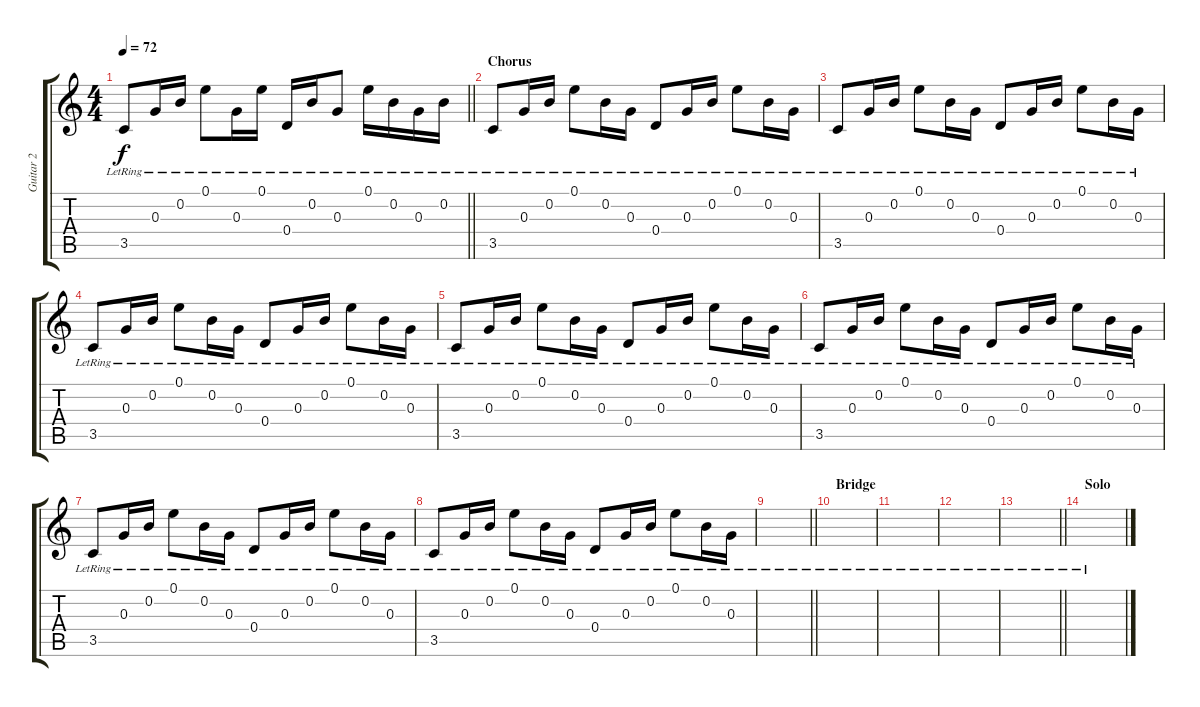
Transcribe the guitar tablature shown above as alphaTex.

\track ("Guitar 2" "Guitar 2") {instrument electricguitarclean}
\staff {score tabs}
\tuning (E4 B3 G3 D3 A2 E2) {hide}
\ts (4 4)
\tempo 72
\clef g2
\barLineRight lightlight
\ks c
3.5{lr}.8{dy f} 0.3{lr}.16 0.2{lr}.16 0.1{lr}.8 0.3{lr}.16 0.1{lr}.16 0.4{lr}.16 0.2{lr}.16 0.3{lr}.8 0.1{lr}.16 0.2{lr}.16 0.3{lr}.16 0.2{lr}.16 |
\section ("" "Chorus")
3.5{lr}.8 0.3{lr}.16 0.2{lr}.16 0.1{lr}.8 0.2{lr}.16 0.3{lr}.16 0.4{lr}.8 0.3{lr}.16 0.2{lr}.16 0.1{lr}.8 0.2{lr}.16 0.3{lr}.16 |
3.5{lr}.8 0.3{lr}.16 0.2{lr}.16 0.1{lr}.8 0.2{lr}.16 0.3{lr}.16 0.4{lr}.8 0.3{lr}.16 0.2{lr}.16 0.1{lr}.8 0.2{lr}.16 0.3{lr}.16 |
3.5{lr}.8 0.3{lr}.16 0.2{lr}.16 0.1{lr}.8 0.2{lr}.16 0.3{lr}.16 0.4{lr}.8 0.3{lr}.16 0.2{lr}.16 0.1{lr}.8 0.2{lr}.16 0.3{lr}.16 |
3.5{lr}.8 0.3{lr}.16 0.2{lr}.16 0.1{lr}.8 0.2{lr}.16 0.3{lr}.16 0.4{lr}.8 0.3{lr}.16 0.2{lr}.16 0.1{lr}.8 0.2{lr}.16 0.3{lr}.16 |
3.5{lr}.8 0.3{lr}.16 0.2{lr}.16 0.1{lr}.8 0.2{lr}.16 0.3{lr}.16 0.4{lr}.8 0.3{lr}.16 0.2{lr}.16 0.1{lr}.8 0.2{lr}.16 0.3{lr}.16 |
3.5{lr}.8 0.3{lr}.16 0.2{lr}.16 0.1{lr}.8 0.2{lr}.16 0.3{lr}.16 0.4{lr}.8 0.3{lr}.16 0.2{lr}.16 0.1{lr}.8 0.2{lr}.16 0.3{lr}.16 |
3.5{lr}.8 0.3{lr}.16 0.2{lr}.16 0.1{lr}.8 0.2{lr}.16 0.3{lr}.16 0.4{lr}.8 0.3{lr}.16 0.2{lr}.16 0.1{lr}.8 0.2{lr}.16 0.3{lr}.16 |
\barLineRight lightlight
|
\section ("" "Bridge")
|
|
|
\barLineRight lightlight
|
\section ("" "Solo")
